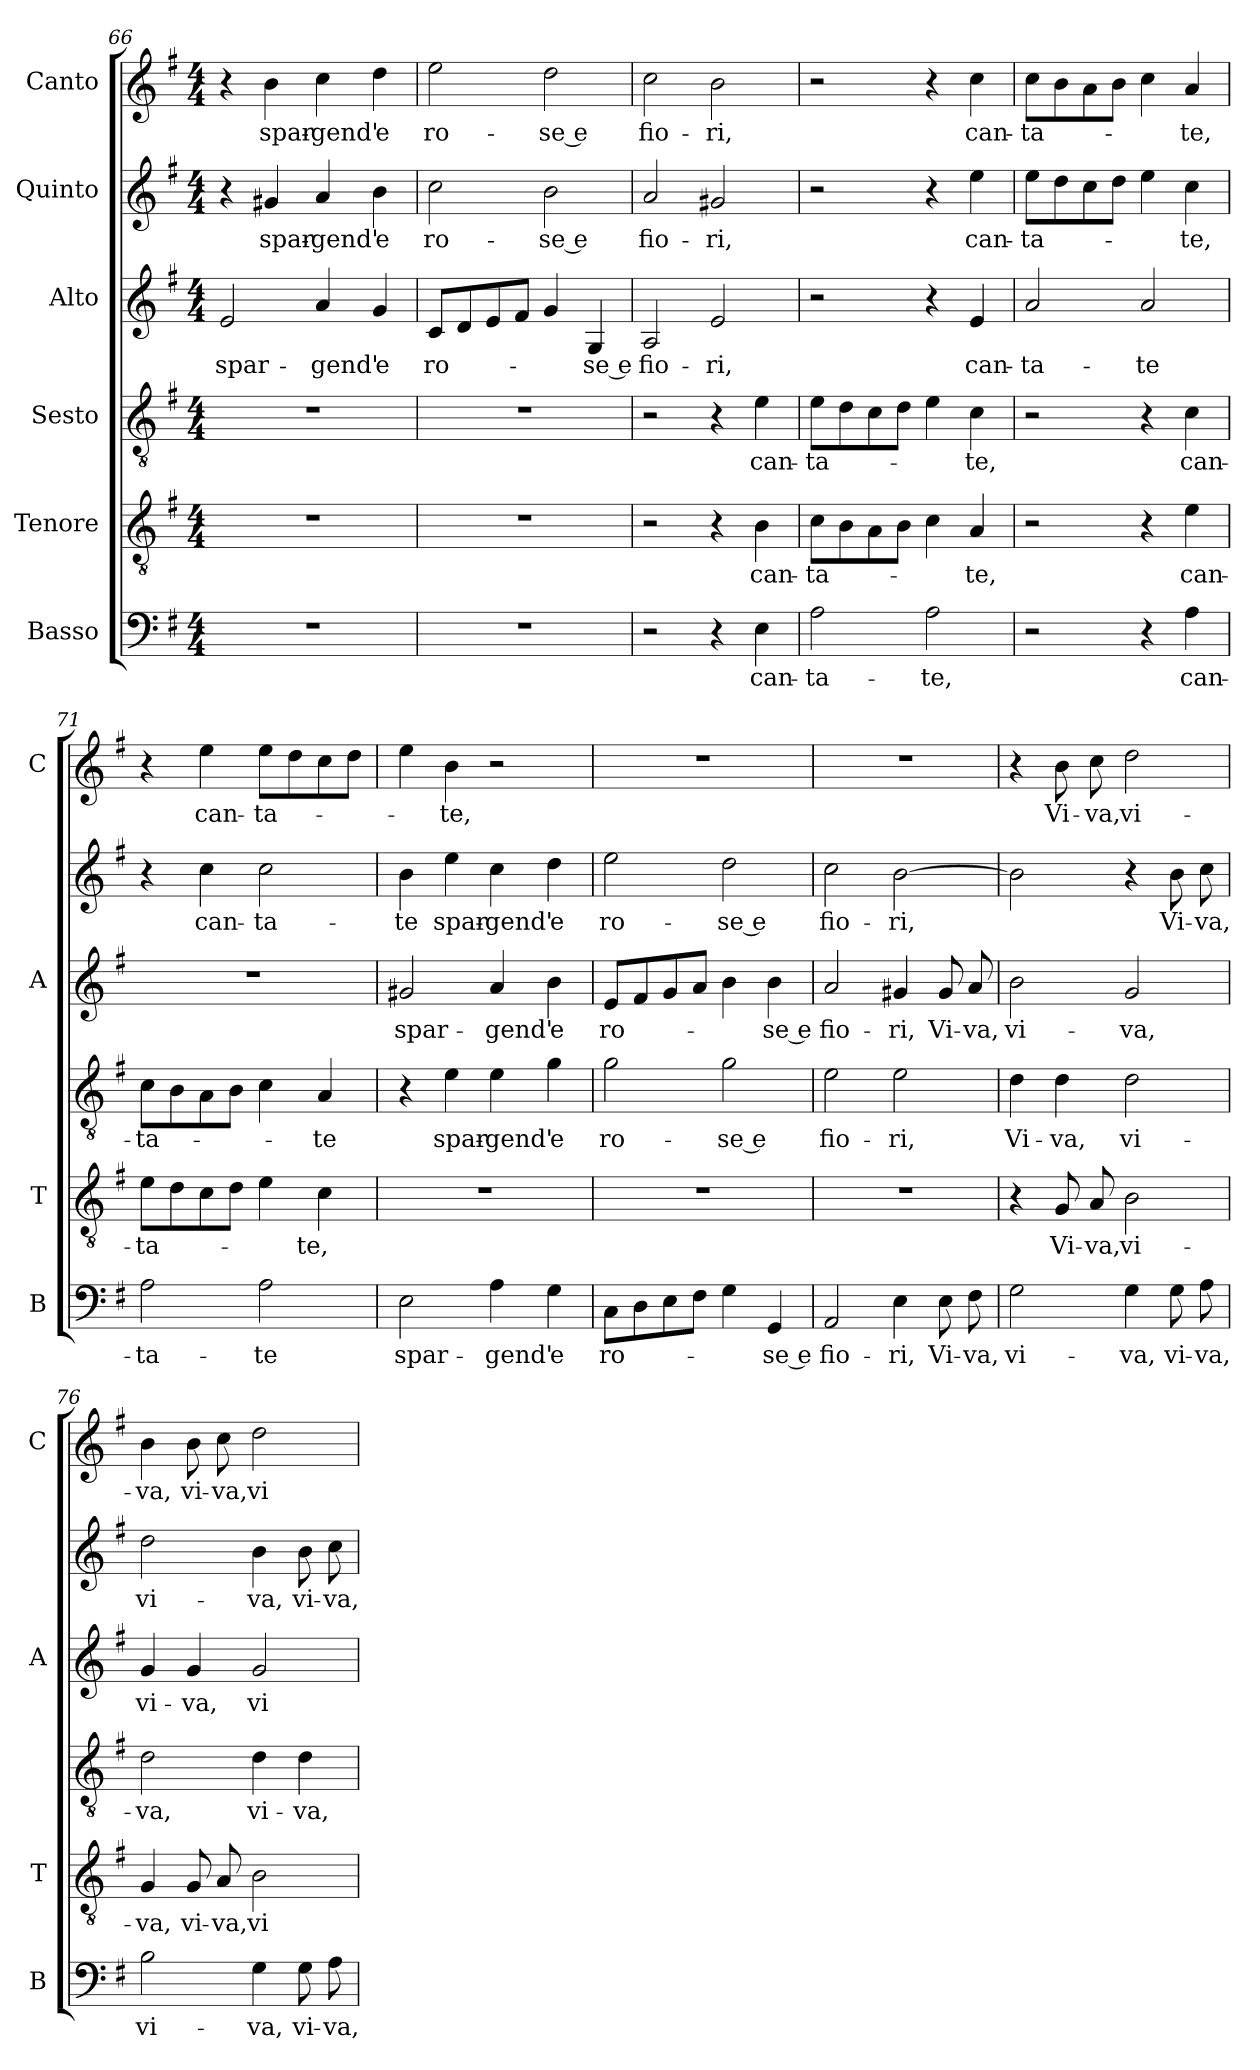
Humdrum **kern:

**kern	**text	**kern	**text	**kern	**text	**kern	**text	**kern	**text	**kern	**text
*part6	*part6	*part5	*part5	*part4	*part4	*part3	*part3	*part2	*part2	*part1	*part1
*staff6	*staff6	*staff5	*staff5	*staff4	*staff4	*staff3	*staff3	*staff2	*staff2	*staff1	*staff1
*I"Basso	*	*I"Tenore	*	*I"Sesto	*	*I"Alto	*	*I"Quinto	*	*I"Canto	*
*I'B	*	*I'T	*	*	*	*I'A	*	*	*	*I'C	*
*clefF4	*	*clefGv2	*	*clefGv2	*	*clefG2	*	*clefG2	*	*clefG2	*
*k[f#]	*	*k[f#]	*	*k[f#]	*	*k[f#]	*	*k[f#]	*	*k[f#]	*
*G:	*	*G:	*	*G:	*	*G:	*	*G:	*	*G:	*
*M4/4	*	*M4/4	*	*M4/4	*	*M4/4	*	*M4/4	*	*M4/4	*
=66	=66	=66	=66	=66	=66	=66	=66	=66	=66	=66	=66
!	!	!	!	!	!	!	!LO:LY:b	!	!	!	!
1r	.	1r	.	1r	.	2e/	spar-	4r	.	4r	.
!	!	!	!	!	!	!	!	!	!LO:LY:b	!	!LO:LY:b
.	.	.	.	.	.	.	.	4g#X/	spar-	4b\	spar-
!	!	!	!	!	!	!	!LO:LY:b	!	!LO:LY:b	!	!LO:LY:b
.	.	.	.	.	.	4a/	-gend'	4a/	-gend'	4cc\	-gend'
!	!	!	!	!	!	!	!LO:LY:b	!	!LO:LY:b	!	!LO:LY:b
.	.	.	.	.	.	4g/	e	4b\	e	4dd\	e
=67	=67	=67	=67	=67	=67	=67	=67	=67	=67	=67	=67
!	!	!	!	!	!	!	!LO:LY:b	!	!LO:LY:b	!	!LO:LY:b
1r	.	1r	.	1r	.	8c/L	ro-	2cc\	ro-	2ee\	ro-
.	.	.	.	.	.	8d/	.	.	.	.	.
.	.	.	.	.	.	8e/	.	.	.	.	.
.	.	.	.	.	.	8f#/J	.	.	.	.	.
!	!	!	!	!	!	!	!	!	!LO:LY:b	!	!LO:LY:b
.	.	.	.	.	.	4g/	.	2b\	-se e	2dd\	-se e
!	!	!	!	!	!	!	!LO:LY:b	!	!	!	!
.	.	.	.	.	.	4G/	-se e	.	.	.	.
=68	=68	=68	=68	=68	=68	=68	=68	=68	=68	=68	=68
!	!	!	!	!	!	!	!LO:LY:b	!	!LO:LY:b	!	!LO:LY:b
2r	.	2r	.	2r	.	2A/	fio-	2a/	fio-	2cc\	fio-
!	!	!	!	!	!	!	!LO:LY:b	!	!LO:LY:b	!	!LO:LY:b
4r	.	4r	.	4r	.	2e/	-ri,	2g#X/	-ri,	2b\	-ri,
!	!LO:LY:b	!	!LO:LY:b	!	!LO:LY:b	!	!	!	!	!	!
4E\	can-	4B\	-can-	4e\	can-	.	.	.	.	.	.
=69	=69	=69	=69	=69	=69	=69	=69	=69	=69	=69	=69
!	!LO:LY:b	!	!LO:LY:b	!	!LO:LY:b	!	!	!	!	!	!
2A\	-ta-	8c\L	-ta-	8e\L	-ta-	2r	.	2r	.	2r	.
.	.	8B\	.	8d\	.	.	.	.	.	.	.
.	.	8A\	.	8c\	.	.	.	.	.	.	.
.	.	8B\J	.	8d\J	.	.	.	.	.	.	.
!	!LO:LY:b	!	!	!	!	!	!	!	!	!	!
2A\	-te,	4c\	.	4e\	.	4r	.	4r	.	4r	.
!	!	!	!LO:LY:b	!	!LO:LY:b	!	!LO:LY:b	!	!LO:LY:b	!	!LO:LY:b
.	.	4A/	-te,	4c\	-te,	4e/	can-	4ee\	can-	4cc\	can-
=70	=70	=70	=70	=70	=70	=70	=70	=70	=70	=70	=70
!	!	!	!	!	!	!	!LO:LY:b	!	!LO:LY:b	!	!LO:LY:b
2r	.	2r	.	2r	.	2a/	-ta-	8ee\L	-ta-	8cc\L	-ta-
.	.	.	.	.	.	.	.	8dd\	.	8b\	.
.	.	.	.	.	.	.	.	8cc\	.	8a\	.
.	.	.	.	.	.	.	.	8dd\J	.	8b\J	.
!	!	!	!	!	!	!	!LO:LY:b	!	!	!	!
4r	.	4r	.	4r	.	2a/	-te	4ee\	.	4cc\	.
!	!LO:LY:b	!	!LO:LY:b	!	!LO:LY:b	!	!	!	!LO:LY:b	!	!LO:LY:b
4A\	can-	4e\	can-	4c\	can-	.	.	4cc\	-te,	4a/	-te,
!!LO:PB:g=z
=71	=71	=71	=71	=71	=71	=71	=71	=71	=71	=71	=71
!	!LO:LY:b	!	!LO:LY:b	!	!LO:LY:b	!	!	!	!	!	!
2A\	-ta-	8e\L	-ta-	8c\L	-ta-	1r	.	4r	.	4r	.
.	.	8d\	.	8B\	.	.	.	.	.	.	.
!	!	!	!	!	!	!	!	!	!LO:LY:b	!	!LO:LY:b
.	.	8c\	.	8A\	.	.	.	4cc\	can-	4ee\	can-
.	.	8d\J	.	8B\J	.	.	.	.	.	.	.
!	!LO:LY:b	!	!	!	!	!	!	!	!LO:LY:b	!	!LO:LY:b
2A\	-te	4e\	.	4c\	.	.	.	2cc\	-ta-	8ee\L	-ta-
.	.	.	.	.	.	.	.	.	.	8dd\	.
!	!	!	!LO:LY:b	!	!LO:LY:b	!	!	!	!	!	!
.	.	4c\	-te,	4A/	-te	.	.	.	.	8cc\	.
.	.	.	.	.	.	.	.	.	.	8dd\J	.
=72	=72	=72	=72	=72	=72	=72	=72	=72	=72	=72	=72
!	!LO:LY:b	!	!	!	!	!	!LO:LY:b	!	!LO:LY:b	!	!
2E\	spar-	1r	.	4r	.	2g#X/	spar-	4b\	-te	4ee\	.
!	!	!	!	!	!LO:LY:b	!	!	!	!LO:LY:b	!	!LO:LY:b
.	.	.	.	4e\	spar-	.	.	4ee\	spar-	4b\	-te,
!	!LO:LY:b	!	!	!	!LO:LY:b	!	!LO:LY:b	!	!LO:LY:b	!	!
4A\	-gend'	.	.	4e\	-gend'	4a/	-gend'	4cc\	-gend'	2r	.
!	!LO:LY:b	!	!	!	!LO:LY:b	!	!LO:LY:b	!	!LO:LY:b	!	!
4G\	e	.	.	4g\	e	4b\	e	4dd\	e	.	.
=73	=73	=73	=73	=73	=73	=73	=73	=73	=73	=73	=73
!	!LO:LY:b	!	!	!	!LO:LY:b	!	!LO:LY:b	!	!LO:LY:b	!	!
8C\L	ro-	1r	.	2g\	ro-	8e/L	ro-	2ee\	ro-	1r	.
8D\	.	.	.	.	.	8f#/	.	.	.	.	.
8E\	.	.	.	.	.	8g/	.	.	.	.	.
8F#\J	.	.	.	.	.	8a/J	.	.	.	.	.
!	!	!	!	!	!LO:LY:b	!	!	!	!LO:LY:b	!	!
4G\	.	.	.	2g\	-se e	4b\	.	2dd\	-se e	.	.
!	!LO:LY:b	!	!	!	!	!	!LO:LY:b	!	!	!	!
4GG/	-se e	.	.	.	.	4b\	-se e	.	.	.	.
=74	=74	=74	=74	=74	=74	=74	=74	=74	=74	=74	=74
!	!LO:LY:b	!	!	!	!LO:LY:b	!	!LO:LY:b	!	!LO:LY:b	!	!
2AA/	fio-	1r	.	2e\	fio-	2a/	fio-	2cc\	fio-	1r	.
!	!LO:LY:b	!	!	!	!LO:LY:b	!	!LO:LY:b	!	!LO:LY:b	!	!
4E\	-ri,	.	.	2e\	-ri,	4g#X/	-ri,	[2b\	-ri,	.	.
!	!LO:LY:b	!	!	!	!	!	!LO:LY:b	!	!	!	!
8E\	Vi-	.	.	.	.	8g#/	Vi-	.	.	.	.
!	!LO:LY:b	!	!	!	!	!	!LO:LY:b	!	!	!	!
8F#\	-va,	.	.	.	.	8a/	-va,	.	.	.	.
=75	=75	=75	=75	=75	=75	=75	=75	=75	=75	=75	=75
!	!LO:LY:b	!	!	!	!LO:LY:b	!	!LO:LY:b	!	!	!	!
2G\	vi-	4r	.	4d\	Vi-	2b\	vi-	2b\]	.	4r	.
!	!	!	!LO:LY:b	!	!LO:LY:b	!	!	!	!	!	!LO:LY:b
.	.	8G/	Vi-	4d\	-va,	.	.	.	.	8b\	Vi-
!	!	!	!LO:LY:b	!	!	!	!	!	!	!	!LO:LY:b
.	.	8A/	-va,	.	.	.	.	.	.	8cc\	-va,
!	!LO:LY:b	!	!LO:LY:b	!	!LO:LY:b	!	!LO:LY:b	!	!	!	!LO:LY:b
4G\	-va,	2B\	vi-	2d\	vi-	2g/	-va,	4r	.	2dd\	vi-
!	!LO:LY:b	!	!	!	!	!	!	!	!LO:LY:b	!	!
8G\	vi-	.	.	.	.	.	.	8b\	Vi-	.	.
!	!LO:LY:b	!	!	!	!	!	!	!	!LO:LY:b	!	!
8A\	-va,	.	.	.	.	.	.	8cc\	-va,	.	.
=76	=76	=76	=76	=76	=76	=76	=76	=76	=76	=76	=76
!	!LO:LY:b	!	!LO:LY:b	!	!LO:LY:b	!	!LO:LY:b	!	!LO:LY:b	!	!LO:LY:b
2B\	vi-	4G/	-va,	2d\	-va,	4g/	vi-	2dd\	vi-	4b\	-va,
!	!	!	!LO:LY:b	!	!	!	!LO:LY:b	!	!	!	!LO:LY:b
.	.	8G/	vi-	.	.	4g/	-va,	.	.	8b\	vi-
!	!	!	!LO:LY:b	!	!	!	!	!	!	!	!LO:LY:b
.	.	8A/	-va,	.	.	.	.	.	.	8cc\	-va,
!	!LO:LY:b	!	!LO:LY:b	!	!LO:LY:b	!	!LO:LY:b	!	!LO:LY:b	!	!LO:LY:b
4G\	-va,	2B\	vi-	4d\	vi-	2g/	vi-	4b\	-va,	2dd\	vi-
!	!LO:LY:b	!	!	!	!LO:LY:b	!	!	!	!LO:LY:b	!	!
8G\	vi-	.	.	4d\	-va,	.	.	8b\	vi-	.	.
!	!LO:LY:b	!	!	!	!	!	!	!	!LO:LY:b	!	!
8A\	-va,	.	.	.	.	.	.	8cc\	-va,	.	.
=	=	=	=	=	=	=	=	=	=	=	=
*-	*-	*-	*-	*-	*-	*-	*-	*-	*-	*-	*-
